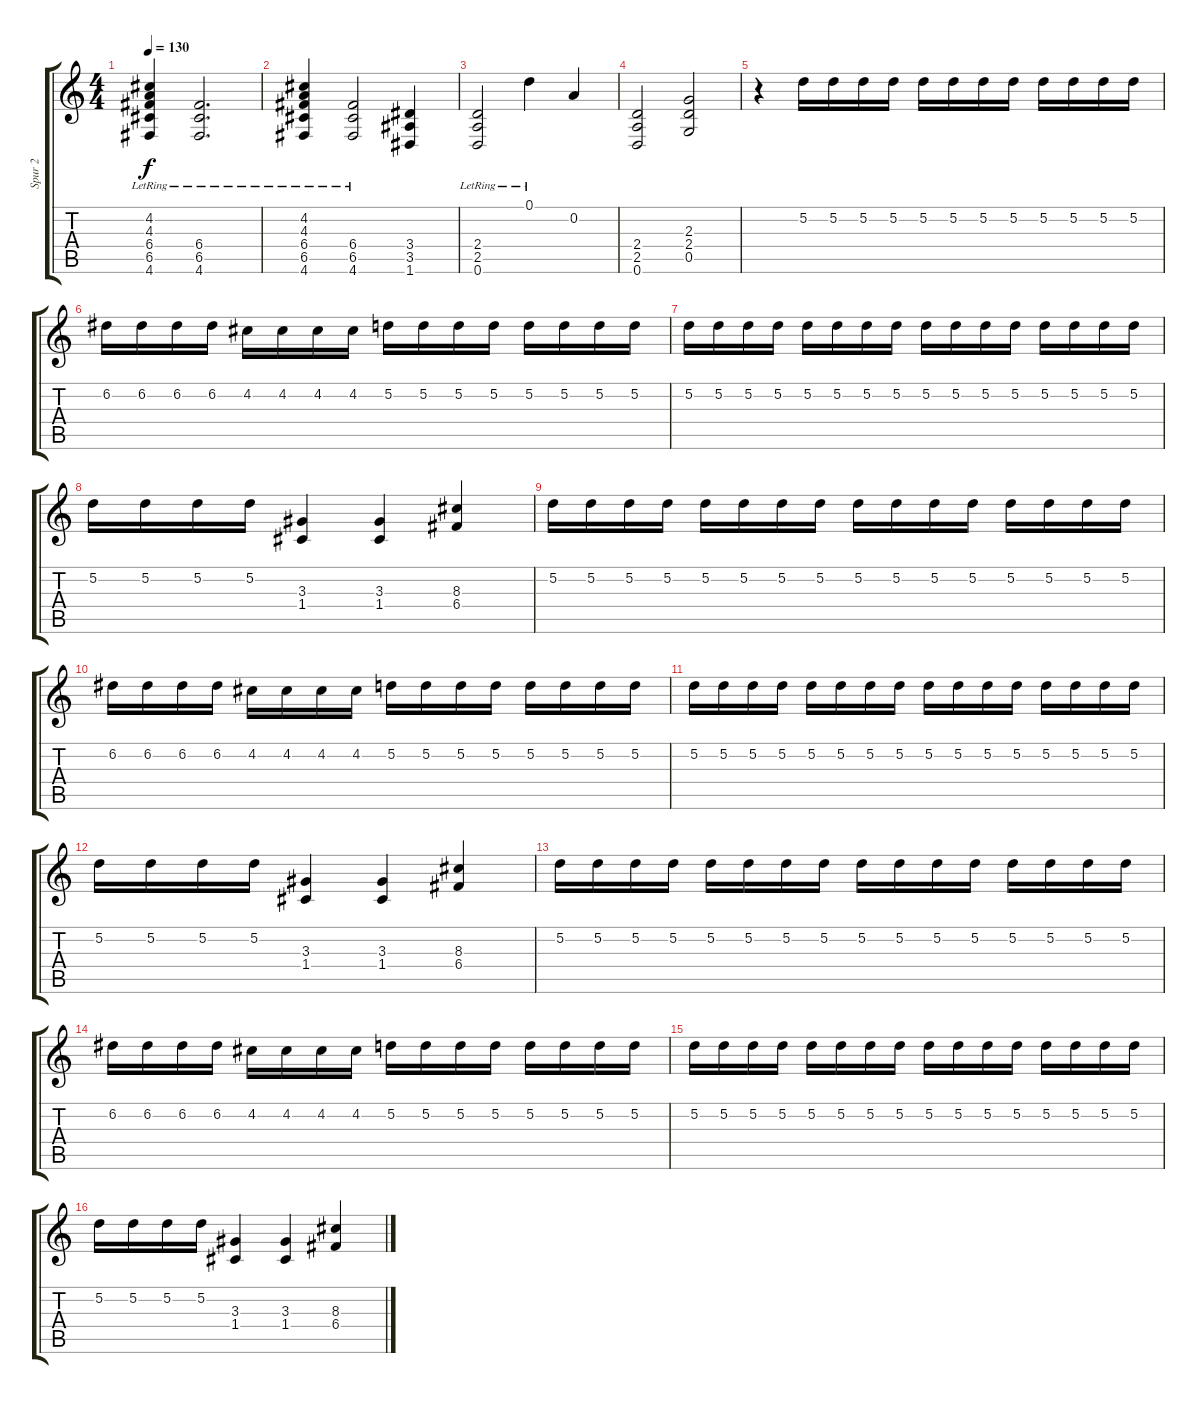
\track ("Spur 2" "Spur 2") {instrument distortionguitar}
\staff {score tabs}
\tuning (D4 A3 F3 C3 G2 D2) {hide}
\ts (4 4)
\tempo 130
\clef g2
\ks c
(4.2{lr} 4.3{lr} 6.4{lr} 6.5{lr} 4.6{lr}).4{dy f} (6.4{lr} 6.5{lr} 4.6{lr}).2{d} |
(4.2{lr} 4.3{lr} 6.4{lr} 6.5{lr} 4.6{lr}).4 (6.4{lr} 6.5{lr} 4.6{lr}).2 (3.4 3.5 1.6).4 |
(2.4{lr} 2.5{lr} 0.6{lr}).2 0.1{lr}.4 0.2.4 |
(2.4 2.5 0.6).2 (2.3 2.4 0.5).2 |
r.4 5.2.16 5.2.16 5.2.16 5.2.16 5.2.16 5.2.16 5.2.16 5.2.16 5.2.16 5.2.16 5.2.16 5.2.16 |
6.2.16 6.2.16 6.2.16 6.2.16 4.2.16 4.2.16 4.2.16 4.2.16 5.2.16 5.2.16 5.2.16 5.2.16 5.2.16 5.2.16 5.2.16 5.2.16 |
5.2.16 5.2.16 5.2.16 5.2.16 5.2.16 5.2.16 5.2.16 5.2.16 5.2.16 5.2.16 5.2.16 5.2.16 5.2.16 5.2.16 5.2.16 5.2.16 |
5.2.16 5.2.16 5.2.16 5.2.16 (3.3 1.4).4 (3.3 1.4).4 (8.3 6.4).4 |
5.2.16 5.2.16 5.2.16 5.2.16 5.2.16 5.2.16 5.2.16 5.2.16 5.2.16 5.2.16 5.2.16 5.2.16 5.2.16 5.2.16 5.2.16 5.2.16 |
6.2.16 6.2.16 6.2.16 6.2.16 4.2.16 4.2.16 4.2.16 4.2.16 5.2.16 5.2.16 5.2.16 5.2.16 5.2.16 5.2.16 5.2.16 5.2.16 |
5.2.16 5.2.16 5.2.16 5.2.16 5.2.16 5.2.16 5.2.16 5.2.16 5.2.16 5.2.16 5.2.16 5.2.16 5.2.16 5.2.16 5.2.16 5.2.16 |
5.2.16 5.2.16 5.2.16 5.2.16 (3.3 1.4).4 (3.3 1.4).4 (8.3 6.4).4 |
5.2.16 5.2.16 5.2.16 5.2.16 5.2.16 5.2.16 5.2.16 5.2.16 5.2.16 5.2.16 5.2.16 5.2.16 5.2.16 5.2.16 5.2.16 5.2.16 |
6.2.16 6.2.16 6.2.16 6.2.16 4.2.16 4.2.16 4.2.16 4.2.16 5.2.16 5.2.16 5.2.16 5.2.16 5.2.16 5.2.16 5.2.16 5.2.16 |
5.2.16 5.2.16 5.2.16 5.2.16 5.2.16 5.2.16 5.2.16 5.2.16 5.2.16 5.2.16 5.2.16 5.2.16 5.2.16 5.2.16 5.2.16 5.2.16 |
5.2.16 5.2.16 5.2.16 5.2.16 (3.3 1.4).4 (3.3 1.4).4 (8.3 6.4).4
